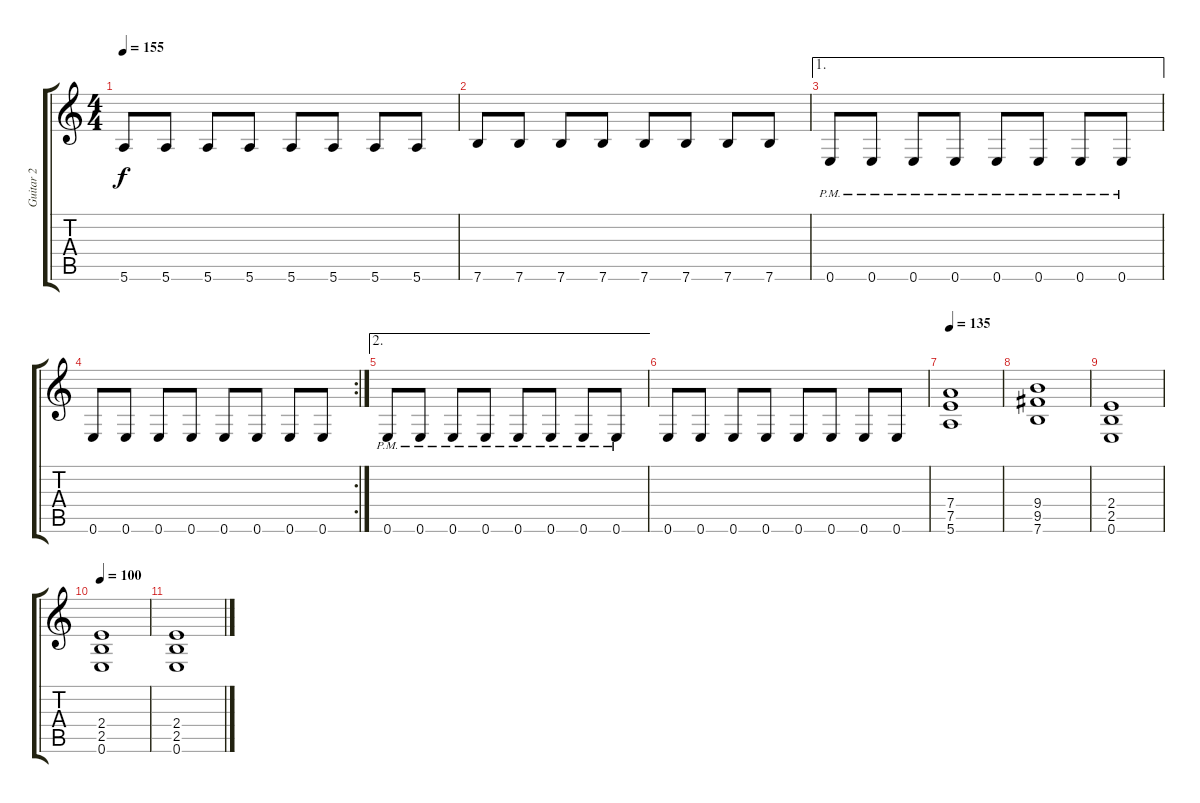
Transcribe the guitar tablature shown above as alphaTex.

\track ("Guitar 2" "Guitar 2") {instrument distortionguitar}
\staff {score tabs}
\tuning (E4 B3 G3 D3 A2 E2) {hide}
\ts (4 4)
\tempo 155
\clef g2
\ks c
5.6.8{dy f} 5.6.8 5.6.8 5.6.8 5.6.8 5.6.8 5.6.8 5.6.8 |
7.6.8 7.6.8 7.6.8 7.6.8 7.6.8 7.6.8 7.6.8 7.6.8 |
\ae 1
0.6{pm}.8 0.6{pm}.8 0.6{pm}.8 0.6{pm}.8 0.6{pm}.8 0.6{pm}.8 0.6{pm}.8 0.6{pm}.8 |
\rc 2
0.6.8 0.6.8 0.6.8 0.6.8 0.6.8 0.6.8 0.6.8 0.6.8 |
\ae 2
0.6{pm}.8 0.6{pm}.8 0.6{pm}.8 0.6{pm}.8 0.6{pm}.8 0.6{pm}.8 0.6{pm}.8 0.6{pm}.8 |
0.6.8 0.6.8 0.6.8 0.6.8 0.6.8 0.6.8 0.6.8 0.6.8 |
\tempo 135
(7.4 7.5 5.6).1 |
(9.4 9.5 7.6).1 |
(2.4 2.5 0.6).1 |
\tempo 100
(2.4 2.5 0.6).1 |
(2.4 2.5 0.6).1
